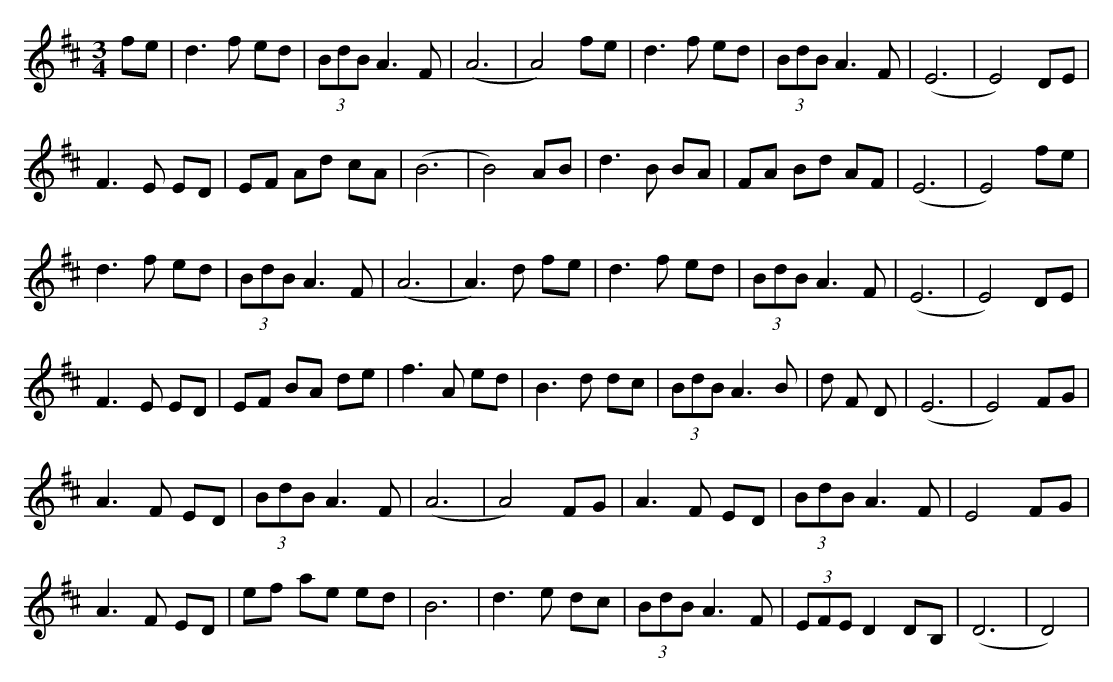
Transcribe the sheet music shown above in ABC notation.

X:1
M:3/4
K:D
fe|d3 f ed|(3BdB A3 F|(A6|A4)fe|d3 f ed|(3BdB A3 F|(E6|E4) DE|
F3 E ED|EF Ad cA|(B6|B4) AB|d3 B BA|FA Bd AF|(E6|E4) fe|
d3 f ed|(3BdB A3 F|(A6|A3)d fe|d3 f ed|(3BdB A3 F|(E6|E4) DE|
F3 E ED|EF BA de|f3 A ed|B3 d dc|(3BdB A3 B|d F D|(E6|E4) FG|
A3 F ED|(3BdB A3 F|(A6|A4) FG|A3 F ED|(3BdB A3 F|E4 FG|
A3 F ED|ef ,ae ed|B6|d3 e dc|(3BdB A3 F|(3EFE D2 DB,|(D6|D4)|
